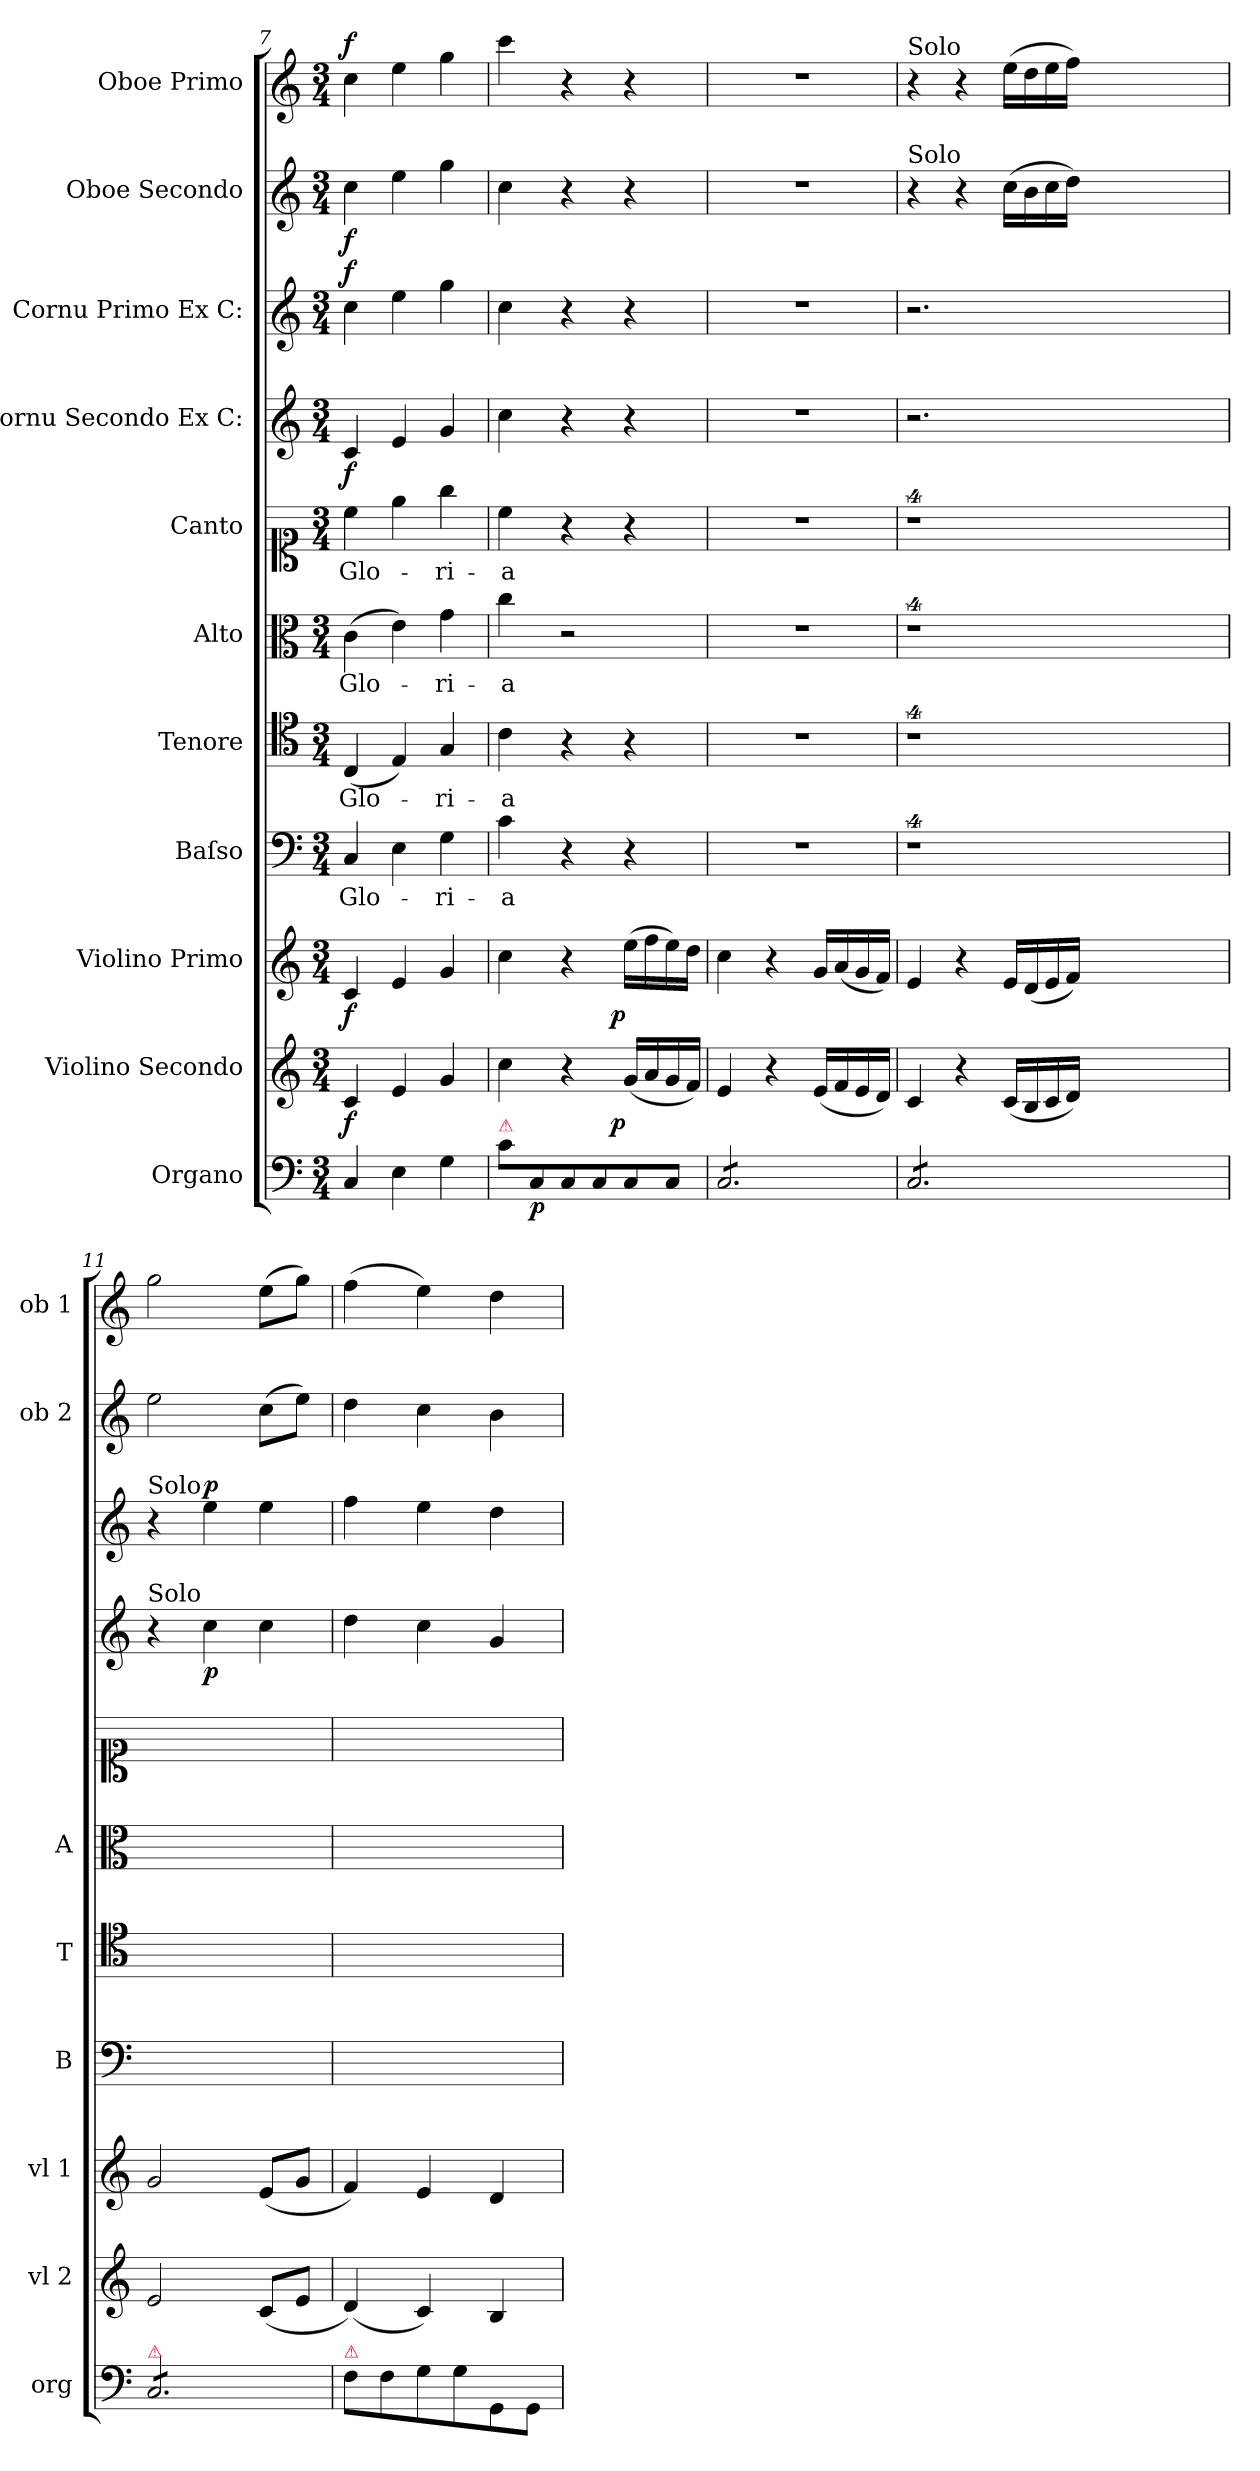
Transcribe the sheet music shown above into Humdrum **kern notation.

**kern	**dynam	**kern	**dynam	**kern	**dynam	**kern	**text	**kern	**text	**kern	**text	**kern	**text	**kern	**dynam	**kern	**dynam	**kern	**dynam	**kern	**dynam
*part11	*part11	*part10	*part10	*part9	*part9	*part8	*part8	*part7	*part7	*part6	*part6	*part5	*part5	*part4	*part4	*part3	*part3	*part2	*part2	*part1	*part1
*staff11	*staff11	*staff10	*staff10	*staff9	*staff9	*staff8	*staff8	*staff7	*staff7	*staff6	*staff6	*staff5	*staff5	*staff4	*staff4	*staff3	*staff3	*staff2	*staff2	*staff1	*staff1
*I"Organo	*	*I"Violino Secondo	*	*I"Violino Primo	*	*I"Baſso	*	*I"Tenore	*	*I"Alto	*	*I"Canto	*	*I"Cornu Secondo Ex C:	*	*I"Cornu Primo Ex C:	*	*I"Oboe Secondo	*	*I"Oboe Primo	*
*I'org	*	*I'vl 2	*	*I'vl 1	*	*I'B	*	*I'T	*	*I'A	*	*	*	*	*	*	*	*I'ob 2	*	*I'ob 1	*
*clefF4	*	*clefG2	*	*clefG2	*	*clefF4	*	*clefC4	*	*clefC3	*	*clefC1	*	*clefG2	*	*clefG2	*	*clefG2	*	*clefG2	*
*k[]	*	*k[]	*	*k[]	*	*k[]	*	*k[]	*	*k[]	*	*k[]	*	*k[]	*	*k[]	*	*k[]	*	*k[]	*
*C:	*	*C:	*	*C:	*	*C:	*	*C:	*	*C:	*	*C:	*	*C:	*	*C:	*	*C:	*	*C:	*
*M3/4	*	*M3/4	*	*M3/4	*	*M3/4	*	*M3/4	*	*M3/4	*	*M3/4	*	*M3/4	*	*M3/4	*	*M3/4	*	*M3/4	*
=7	=7	=7	=7	=7	=7	=7	=7	=7	=7	=7	=7	=7	=7	=7	=7	=7	=7	=7	=7	=7	=7
!	!	!	!	!	!	!	!	!	!	!	!	!	!	!	!	!	!LO:DY:a	!	!	!	!LO:DY:a
4C/	for&colon;	4c/	f	4c/	f	4C/	Glo-	(4C/	Glo-	(4c\	Glo-	4cc\	Glo-	4c/	f	4cc\	f	4cc\	f	4cc\	f
4E\	.	4e/	.	4e/	.	4E\	.	4E/)	.	4e\)	.	4ee\	.	4e/	.	4ee\	.	4ee\	.	4ee\	.
4G\	.	4g/	.	4g/	.	4G\	-ri-	4G/	-ri-	4g\	-ri-	4gg\	-ri-	4g/	.	4gg\	.	4gg\	.	4gg\	.
=8	=8	=8	=8	=8	=8	=8	=8	=8	=8	=8	=8	=8	=8	=8	=8	=8	=8	=8	=8	=8	=8
!LO:TX:a:color=crimson:t=⚠	!	!	!	!	!	!	!	!	!	!	!	!	!	!	!	!	!	!	!	!	!
8c\L	.	4cc\	.	4cc\	.	4c\	-a	4c\	-a	4cc\	-a	4cc\	-a	4cc\	.	4cc\	.	4cc\	.	4ccc\	.
8C/	p	.	.	.	.	.	.	.	.	.	.	.	.	.	.	.	.	.	.	.	.
8C/	.	4r	.	4r	.	4r	.	4r	.	2r	.	4r	.	4r	.	4r	.	4r	.	4r	.
8C/	.	.	.	.	.	.	.	.	.	.	.	.	.	.	.	.	.	.	.	.	.
!	!	!	!LO:DY:rj	!	!LO:DY:rj	!	!	!	!	!	!	!	!	!	!	!	!	!	!	!	!
8C/	.	(16g/LL	p	(16ee\LL	p	4r	.	4r	.	.	.	4r	.	4r	.	4r	.	4r	.	4r	.
.	.	16a/	.	16ff\	.	.	.	.	.	.	.	.	.	.	.	.	.	.	.	.	.
8C/J	.	16g/	.	16ee\)	.	.	.	.	.	.	.	.	.	.	.	.	.	.	.	.	.
.	.	16f/JJ)	.	16dd\JJ	.	.	.	.	.	.	.	.	.	.	.	.	.	.	.	.	.
=9	=9	=9	=9	=9	=9	=9	=9	=9	=9	=9	=9	=9	=9	=9	=9	=9	=9	=9	=9	=9	=9
*tremolo	*	*	*	*	*	*	*	*	*	*	*	*	*	*	*	*	*	*	*	*	*
8C/L	.	4e/	.	4cc\	.	2.r	.	2.r	.	2.r	.	2.r	.	2.r	.	2.r	.	2.r	.	2.r	.
8C/	.	.	.	.	.	.	.	.	.	.	.	.	.	.	.	.	.	.	.	.	.
8C/	.	4r	.	4r	.	.	.	.	.	.	.	.	.	.	.	.	.	.	.	.	.
8C/	.	.	.	.	.	.	.	.	.	.	.	.	.	.	.	.	.	.	.	.	.
8C/	.	(16e/LL	.	16g/LL	.	.	.	.	.	.	.	.	.	.	.	.	.	.	.	.	.
.	.	16f/	.	(16a/	.	.	.	.	.	.	.	.	.	.	.	.	.	.	.	.	.
8C/J	.	16e/	.	16g/	.	.	.	.	.	.	.	.	.	.	.	.	.	.	.	.	.
.	.	16d/JJ)	.	16f/JJ)	.	.	.	.	.	.	.	.	.	.	.	.	.	.	.	.	.
=10	=10	=10	=10	=10	=10	=10	=10	=10	=10	=10	=10	=10	=10	=10	=10	=10	=10	=10	=10	=10	=10
!	!	!	!	!	!	!	!	!	!	!	!	!	!	!	!	!	!	!	!	!LO:TX:a:t=Solo	!
!	!	!	!	!	!	!	!	!	!	!	!	!	!	!	!	!	!	!LO:TX:a:t=Solo	!	!	!
8C/L	.	4c/	.	4e/	.	4%9r	.	4%9r	.	4%9r	.	4%9r	.	2.r	.	2.r	.	4r	.	4r	.
8C/	.	.	.	.	.	.	.	.	.	.	.	.	.	.	.	.	.	.	.	.	.
8C/	.	4r	.	4r	.	.	.	.	.	.	.	.	.	.	.	.	.	4r	.	4r	.
8C/	.	.	.	.	.	.	.	.	.	.	.	.	.	.	.	.	.	.	.	.	.
8C/	.	(16c/LL	.	16e/LL	.	.	.	.	.	.	.	.	.	.	.	.	.	(16cc\LL	.	(16ee\LL	.
.	.	16B/	.	(16d/	.	.	.	.	.	.	.	.	.	.	.	.	.	16b\	.	16dd\	.
8C/J	.	16c/	.	16e/	.	.	.	.	.	.	.	.	.	.	.	.	.	16cc\	.	16ee\	.
.	.	16d/JJ)	.	16f/JJ)	.	.	.	.	.	.	.	.	.	.	.	.	.	16dd\JJ)	.	16ff\JJ)	.
1.ryy	.	1.ryy	.	1.ryy	.	.	.	.	.	.	.	.	.	1.ryy	.	1.ryy	.	1.ryy	.	1.ryy	.
=11	=11	=11	=11	=11	=11	=11	=11	=11	=11	=11	=11	=11	=11	=11	=11	=11	=11	=11	=11	=11	=11
!	!	!	!	!	!	!	!	!	!	!	!	!	!	!	!	!LO:TX:a:t=Solo	!	!	!	!	!
!	!	!	!	!	!	!	!	!	!	!	!	!	!	!LO:TX:a:t=Solo	!	!	!	!	!	!	!
!LO:TX:a:color=crimson:t=⚠	!	!	!	!	!	!	!	!	!	!	!	!	!	!	!	!	!	!	!	!	!
8C/L	.	2e/	.	2g/	.	2.ryy	.	2.ryy	.	2.ryy	.	2.ryy	.	4r	.	4r	.	2ee\	.	2gg\	.
8C/	.	.	.	.	.	.	.	.	.	.	.	.	.	.	.	.	.	.	.	.	.
!	!	!	!	!	!	!	!	!	!	!	!	!	!	!	!	!	!LO:DY:a	!	!	!	!
8C/	.	.	.	.	.	.	.	.	.	.	.	.	.	4cc\	p	4ee\	p	.	.	.	.
8C/	.	.	.	.	.	.	.	.	.	.	.	.	.	.	.	.	.	.	.	.	.
8C/	.	(8c/L	.	(8e/L	.	.	.	.	.	.	.	.	.	4cc\	.	4ee\	.	(8cc\L	.	(8ee\L	.
8C/J	.	8e/J	.	8g/J	.	.	.	.	.	.	.	.	.	.	.	.	.	8ee\J)	.	8gg\J)	.
*Xtremolo	*	*	*	*	*	*	*	*	*	*	*	*	*	*	*	*	*	*	*	*	*
=12	=12	=12	=12	=12	=12	=12	=12	=12	=12	=12	=12	=12	=12	=12	=12	=12	=12	=12	=12	=12	=12
!LO:TX:a:color=crimson:t=⚠	!	!	!	!	!	!	!	!	!	!	!	!	!	!	!	!	!	!	!	!	!
8F\L	.	(4d/)	.	4f/)	.	2.ryy	.	2.ryy	.	2.ryy	.	2.ryy	.	4dd\	.	4ff\	.	4dd\	.	(4ff\	.
8F\	.	.	.	.	.	.	.	.	.	.	.	.	.	.	.	.	.	.	.	.	.
8G\	.	4c/)	.	4e/	.	.	.	.	.	.	.	.	.	4cc\	.	4ee\	.	4cc\	.	4ee\)	.
8G\	.	.	.	.	.	.	.	.	.	.	.	.	.	.	.	.	.	.	.	.	.
8GG/	.	4B/	.	4d/	.	.	.	.	.	.	.	.	.	4g/	.	4dd\	.	4b\	.	4dd\	.
8GG/J	for&colon;	.	.	.	.	.	.	.	.	.	.	.	.	.	.	.	.	.	.	.	.
=	=	=	=	=	=	=	=	=	=	=	=	=	=	=	=	=	=	=	=	=	=
*-	*-	*-	*-	*-	*-	*-	*-	*-	*-	*-	*-	*-	*-	*-	*-	*-	*-	*-	*-	*-	*-
